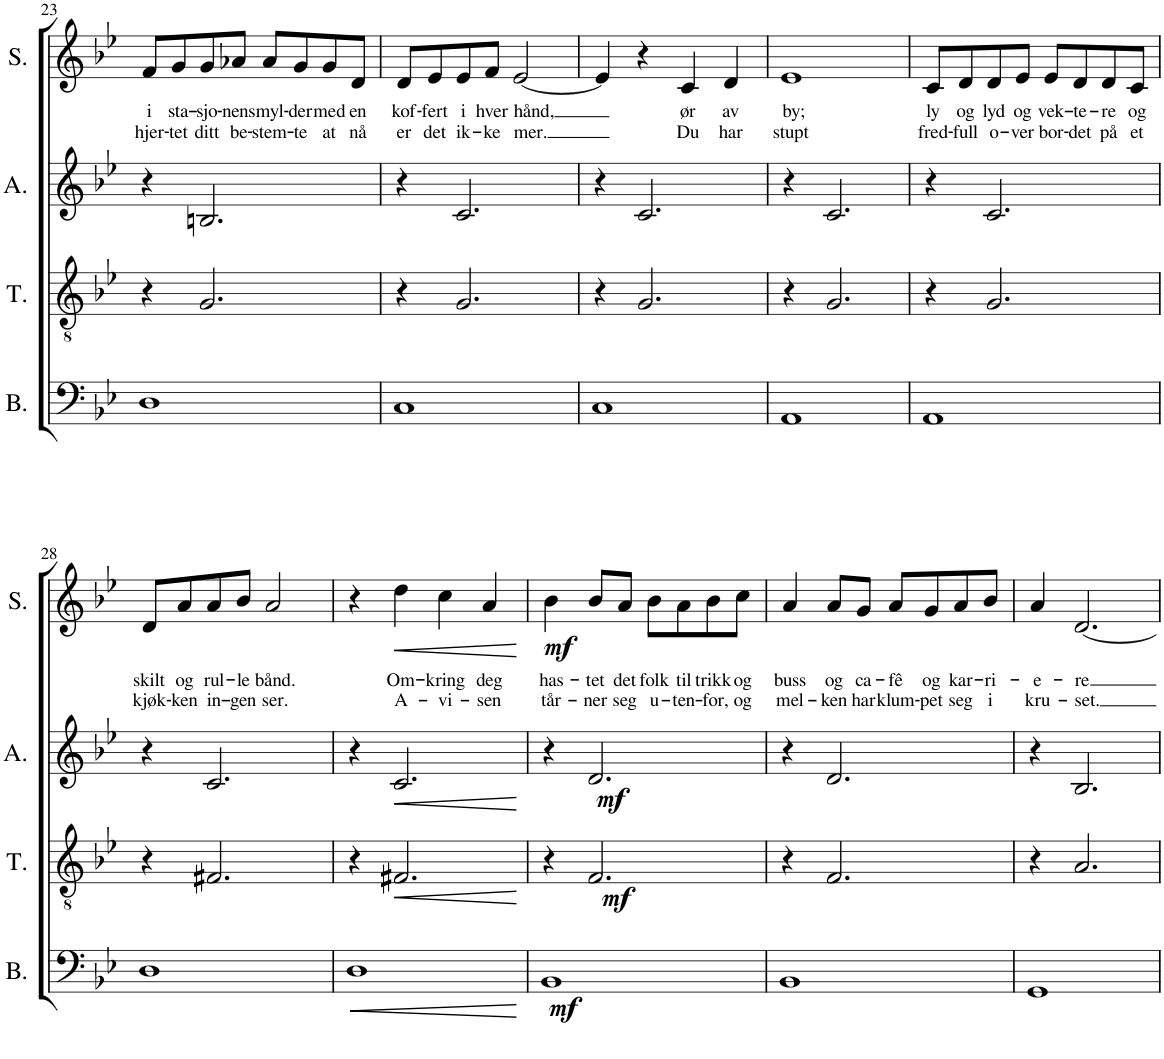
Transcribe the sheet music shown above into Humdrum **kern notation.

**kern	**dynam	**kern	**dynam	**kern	**dynam	**kern	**text	**text	**dynam
*part4	*part4	*part3	*part3	*part2	*part2	*part1	*part1	*part1	*part1
*staff4	*staff4	*staff3	*staff3	*staff2	*staff2	*staff1	*staff1	*staff1	*staff1
*I"Bass	*	*I"Tenor	*	*I"Alt	*	*I"Sopran	*	*	*
*I'B.	*	*I'T.	*	*I'A.	*	*I'S.	*	*	*
!!LO:PB:g=z
*clefF4	*	*clefGv2	*	*clefG2	*	*clefG2	*	*	*
*k[b-e-]	*	*k[b-e-]	*	*k[b-e-]	*	*k[b-e-]	*	*	*
*M4/4	*	*M4/4	*	*M4/4	*	*M4/4	*	*	*
=23	=23	=23	=23	=23	=23	=23	=23	=23	=23
!	!	!	!	!	!	!	!LO:LY:b	!LO:LY:b	!
1D	.	4r	.	4r	.	8f/L	i	hjer-	.
!	!	!	!	!	!	!	!LO:LY:b	!LO:LY:b	!
.	.	.	.	.	.	8g/	sta-	-tet	.
!	!	!	!	!	!	!	!LO:LY:b	!LO:LY:b	!
.	.	2.G/	.	2.Bn/	.	8g/	-sjo-	ditt	.
!	!	!	!	!	!	!	!LO:LY:b	!LO:LY:b	!
.	.	.	.	.	.	8a-X/J	-nens	be-	.
!	!	!	!	!	!	!	!LO:LY:b	!LO:LY:b	!
.	.	.	.	.	.	8a-/L	myl-	-stem-	.
!	!	!	!	!	!	!	!LO:LY:b	!LO:LY:b	!
.	.	.	.	.	.	8g/	-der	-te	.
!	!	!	!	!	!	!	!LO:LY:b	!LO:LY:b	!
.	.	.	.	.	.	8g/	med	at	.
!	!	!	!	!	!	!	!LO:LY:b	!LO:LY:b	!
.	.	.	.	.	.	8d/J	en	nå	.
=24	=24	=24	=24	=24	=24	=24	=24	=24	=24
!	!	!	!	!	!	!	!LO:LY:b	!LO:LY:b	!
1C	.	4r	.	4r	.	8d/L	kof-	er	.
!	!	!	!	!	!	!	!LO:LY:b	!LO:LY:b	!
.	.	.	.	.	.	8e-/	-fert	det	.
!	!	!	!	!	!	!	!LO:LY:b	!LO:LY:b	!
.	.	2.G/	.	2.c/	.	8e-/	i	ik-	.
!	!	!	!	!	!	!	!LO:LY:b	!LO:LY:b	!
.	.	.	.	.	.	8f/J	hver	-ke	.
!	!	!	!	!	!	!	!LO:LY:b	!LO:LY:b	!
.	.	.	.	.	.	[2e-/	hånd,	mer.	.
=25	=25	=25	=25	=25	=25	=25	=25	=25	=25
1C	.	4r	.	4r	.	4e-/]	.	.	.
.	.	2.G/	.	2.c/	.	4r	.	.	.
!	!	!	!	!	!	!	!LO:LY:b	!LO:LY:b	!
.	.	.	.	.	.	4c/	ør	Du	.
!	!	!	!	!	!	!	!LO:LY:b	!LO:LY:b	!
.	.	.	.	.	.	4d/	av	har	.
=26	=26	=26	=26	=26	=26	=26	=26	=26	=26
!	!	!	!	!	!	!	!LO:LY:b	!LO:LY:b	!
1AA	.	4r	.	4r	.	1e-	by;	stupt	.
.	.	2.G/	.	2.c/	.	.	.	.	.
=27	=27	=27	=27	=27	=27	=27	=27	=27	=27
!	!	!	!	!	!	!	!LO:LY:b	!LO:LY:b	!
1AA	.	4r	.	4r	.	8c/L	ly	fred-	.
!	!	!	!	!	!	!	!LO:LY:b	!LO:LY:b	!
.	.	.	.	.	.	8d/	og	-full	.
!	!	!	!	!	!	!	!LO:LY:b	!LO:LY:b	!
.	.	2.G/	.	2.c/	.	8d/	lyd	o-	.
!	!	!	!	!	!	!	!LO:LY:b	!LO:LY:b	!
.	.	.	.	.	.	8e-/J	og	-ver	.
!	!	!	!	!	!	!	!LO:LY:b	!LO:LY:b	!
.	.	.	.	.	.	8e-/L	vek-	bor-	.
!	!	!	!	!	!	!	!LO:LY:b	!LO:LY:b	!
.	.	.	.	.	.	8d/	-te-	-det	.
!	!	!	!	!	!	!	!LO:LY:b	!LO:LY:b	!
.	.	.	.	.	.	8d/	-re	på	.
!	!	!	!	!	!	!	!LO:LY:b	!LO:LY:b	!
.	.	.	.	.	.	8c/J	og	et	.
!!LO:LB:g=z
=28	=28	=28	=28	=28	=28	=28	=28	=28	=28
!	!	!	!	!	!	!	!LO:LY:b	!LO:LY:b	!
1D	.	4r	.	4r	.	8d/L	skilt	kjøk-	.
!	!	!	!	!	!	!	!LO:LY:b	!LO:LY:b	!
.	.	.	.	.	.	8a/	og	-ken	.
!	!	!	!	!	!	!	!LO:LY:b	!LO:LY:b	!
.	.	2.F#X/	.	2.c/	.	8a/	rul-	in-	.
!	!	!	!	!	!	!	!LO:LY:b	!LO:LY:b	!
.	.	.	.	.	.	8b-/J	-le	-gen	.
!	!	!	!	!	!	!	!LO:LY:b	!LO:LY:b	!
.	.	.	.	.	.	2a/	bånd.	ser.	.
=29	=29	=29	=29	=29	=29	=29	=29	=29	=29
!	!LO:HP:b	!	!	!	!	!	!	!	!
1D	<	4r	.	4r	.	4r	.	.	.
!	!	!	!LO:HP:b	!	!LO:HP:b	!	!LO:LY:b	!LO:LY:b	!LO:HP:b
.	.	2.F#X/	<	2.c/	<	4dd\	Om-	A-	<
!	!	!	!	!	!	!	!LO:LY:b	!LO:LY:b	!
.	.	.	.	.	.	4cc\	-kring	-vi-	.
!	!	!	!	!	!	!	!LO:LY:b	!LO:LY:b	!
.	.	.	.	.	.	4a/	deg	-sen	.
.	[	.	[	.	[	.	.	.	[
=30	=30	=30	=30	=30	=30	=30	=30	=30	=30
!	!LO:DY:b	!	!	!	!	!	!LO:LY:b	!LO:LY:b	!LO:DY:b
1BB-	mf	4r	.	4r	.	4b-\	has-	tår-	mf
!	!	!	!LO:DY:b	!	!LO:DY:b	!	!LO:LY:b	!LO:LY:b	!
.	.	2.F/	mf	2.d/	mf	8b-/L	-tet	-ner	.
!	!	!	!	!	!	!	!LO:LY:b	!LO:LY:b	!
.	.	.	.	.	.	8a/J	det	seg	.
!	!	!	!	!	!	!	!LO:LY:b	!LO:LY:b	!
.	.	.	.	.	.	8b-\L	folk	u-	.
!	!	!	!	!	!	!	!LO:LY:b	!LO:LY:b	!
.	.	.	.	.	.	8a\	til	-ten-	.
!	!	!	!	!	!	!	!LO:LY:b	!LO:LY:b	!
.	.	.	.	.	.	8b-\	trikk	-for,	.
!	!	!	!	!	!	!	!LO:LY:b	!LO:LY:b	!
.	.	.	.	.	.	8cc\J	og	og	.
=31	=31	=31	=31	=31	=31	=31	=31	=31	=31
!	!	!	!	!	!	!	!LO:LY:b	!LO:LY:b	!
1BB-	.	4r	.	4r	.	4a/	buss	mel-	.
!	!	!	!	!	!	!	!LO:LY:b	!LO:LY:b	!
.	.	2.F/	.	2.d/	.	8a/L	og	-ken	.
!	!	!	!	!	!	!	!LO:LY:b	!LO:LY:b	!
.	.	.	.	.	.	8g/J	ca-	har	.
!	!	!	!	!	!	!	!LO:LY:b	!LO:LY:b	!
.	.	.	.	.	.	8a/L	-fê	klum-	.
!	!	!	!	!	!	!	!LO:LY:b	!LO:LY:b	!
.	.	.	.	.	.	8g/	og	-pet	.
!	!	!	!	!	!	!	!LO:LY:b	!LO:LY:b	!
.	.	.	.	.	.	8a/	kar-	seg	.
!	!	!	!	!	!	!	!LO:LY:b	!LO:LY:b	!
.	.	.	.	.	.	8b-/J	-ri-	i	.
=32	=32	=32	=32	=32	=32	=32	=32	=32	=32
!	!	!	!	!	!	!	!LO:LY:b	!LO:LY:b	!
1GG	.	4r	.	4r	.	4a/	-e-	kru-	.
!	!	!	!	!	!	!	!LO:LY:b	!LO:LY:b	!
.	.	2.A/	.	2.B-/	.	[2.d/	-re	-set.	.
=	=	=	=	=	=	=	=	=	=
*-	*-	*-	*-	*-	*-	*-	*-	*-	*-
